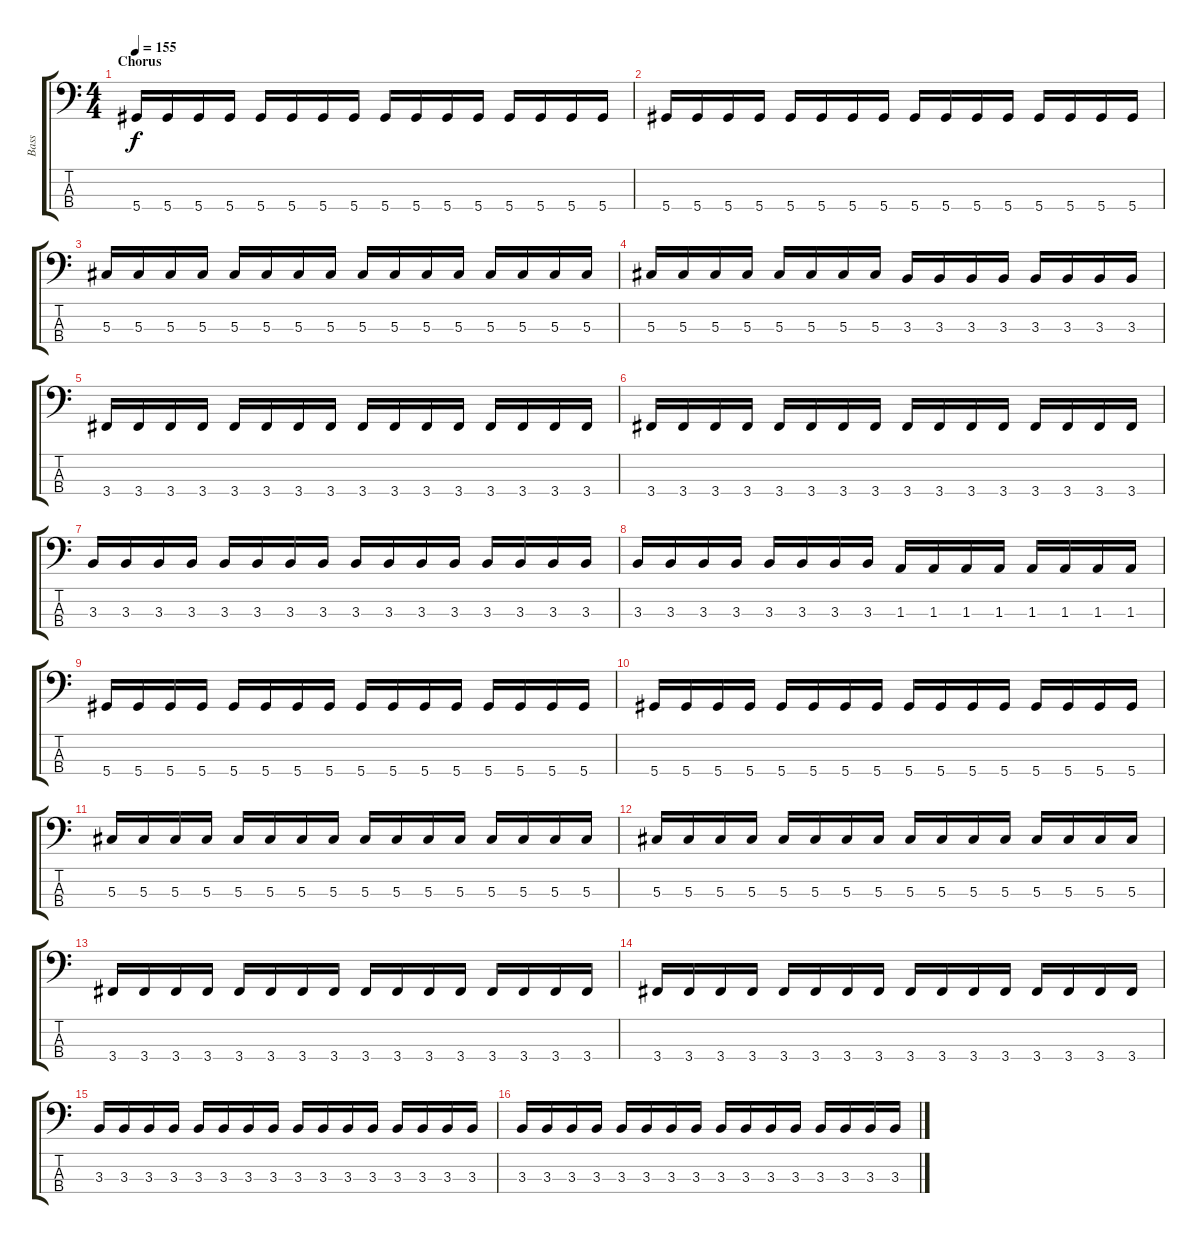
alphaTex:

\track ("Bass" "Bass") {instrument electricbassfinger}
\staff {score tabs}
\tuning (Gb2 Db2 Ab1 Eb1) {hide}
\ts (4 4)
\section ("" "Chorus")
\tempo 155
\clef f4
\ks c
5.4.16{dy f} 5.4.16 5.4.16 5.4.16 5.4.16 5.4.16 5.4.16 5.4.16 5.4.16 5.4.16 5.4.16 5.4.16 5.4.16 5.4.16 5.4.16 5.4.16 |
5.4.16 5.4.16 5.4.16 5.4.16 5.4.16 5.4.16 5.4.16 5.4.16 5.4.16 5.4.16 5.4.16 5.4.16 5.4.16 5.4.16 5.4.16 5.4.16 |
5.3.16 5.3.16 5.3.16 5.3.16 5.3.16 5.3.16 5.3.16 5.3.16 5.3.16 5.3.16 5.3.16 5.3.16 5.3.16 5.3.16 5.3.16 5.3.16 |
5.3.16 5.3.16 5.3.16 5.3.16 5.3.16 5.3.16 5.3.16 5.3.16 3.3.16 3.3.16 3.3.16 3.3.16 3.3.16 3.3.16 3.3.16 3.3.16 |
3.4.16 3.4.16 3.4.16 3.4.16 3.4.16 3.4.16 3.4.16 3.4.16 3.4.16 3.4.16 3.4.16 3.4.16 3.4.16 3.4.16 3.4.16 3.4.16 |
3.4.16 3.4.16 3.4.16 3.4.16 3.4.16 3.4.16 3.4.16 3.4.16 3.4.16 3.4.16 3.4.16 3.4.16 3.4.16 3.4.16 3.4.16 3.4.16 |
3.3.16 3.3.16 3.3.16 3.3.16 3.3.16 3.3.16 3.3.16 3.3.16 3.3.16 3.3.16 3.3.16 3.3.16 3.3.16 3.3.16 3.3.16 3.3.16 |
3.3.16 3.3.16 3.3.16 3.3.16 3.3.16 3.3.16 3.3.16 3.3.16 1.3.16 1.3.16 1.3.16 1.3.16 1.3.16 1.3.16 1.3.16 1.3.16 |
5.4.16 5.4.16 5.4.16 5.4.16 5.4.16 5.4.16 5.4.16 5.4.16 5.4.16 5.4.16 5.4.16 5.4.16 5.4.16 5.4.16 5.4.16 5.4.16 |
5.4.16 5.4.16 5.4.16 5.4.16 5.4.16 5.4.16 5.4.16 5.4.16 5.4.16 5.4.16 5.4.16 5.4.16 5.4.16 5.4.16 5.4.16 5.4.16 |
5.3.16 5.3.16 5.3.16 5.3.16 5.3.16 5.3.16 5.3.16 5.3.16 5.3.16 5.3.16 5.3.16 5.3.16 5.3.16 5.3.16 5.3.16 5.3.16 |
5.3.16 5.3.16 5.3.16 5.3.16 5.3.16 5.3.16 5.3.16 5.3.16 5.3.16 5.3.16 5.3.16 5.3.16 5.3.16 5.3.16 5.3.16 5.3.16 |
3.4.16 3.4.16 3.4.16 3.4.16 3.4.16 3.4.16 3.4.16 3.4.16 3.4.16 3.4.16 3.4.16 3.4.16 3.4.16 3.4.16 3.4.16 3.4.16 |
3.4.16 3.4.16 3.4.16 3.4.16 3.4.16 3.4.16 3.4.16 3.4.16 3.4.16 3.4.16 3.4.16 3.4.16 3.4.16 3.4.16 3.4.16 3.4.16 |
3.3.16 3.3.16 3.3.16 3.3.16 3.3.16 3.3.16 3.3.16 3.3.16 3.3.16 3.3.16 3.3.16 3.3.16 3.3.16 3.3.16 3.3.16 3.3.16 |
3.3.16 3.3.16 3.3.16 3.3.16 3.3.16 3.3.16 3.3.16 3.3.16 3.3.16 3.3.16 3.3.16 3.3.16 3.3.16 3.3.16 3.3.16 3.3.16
